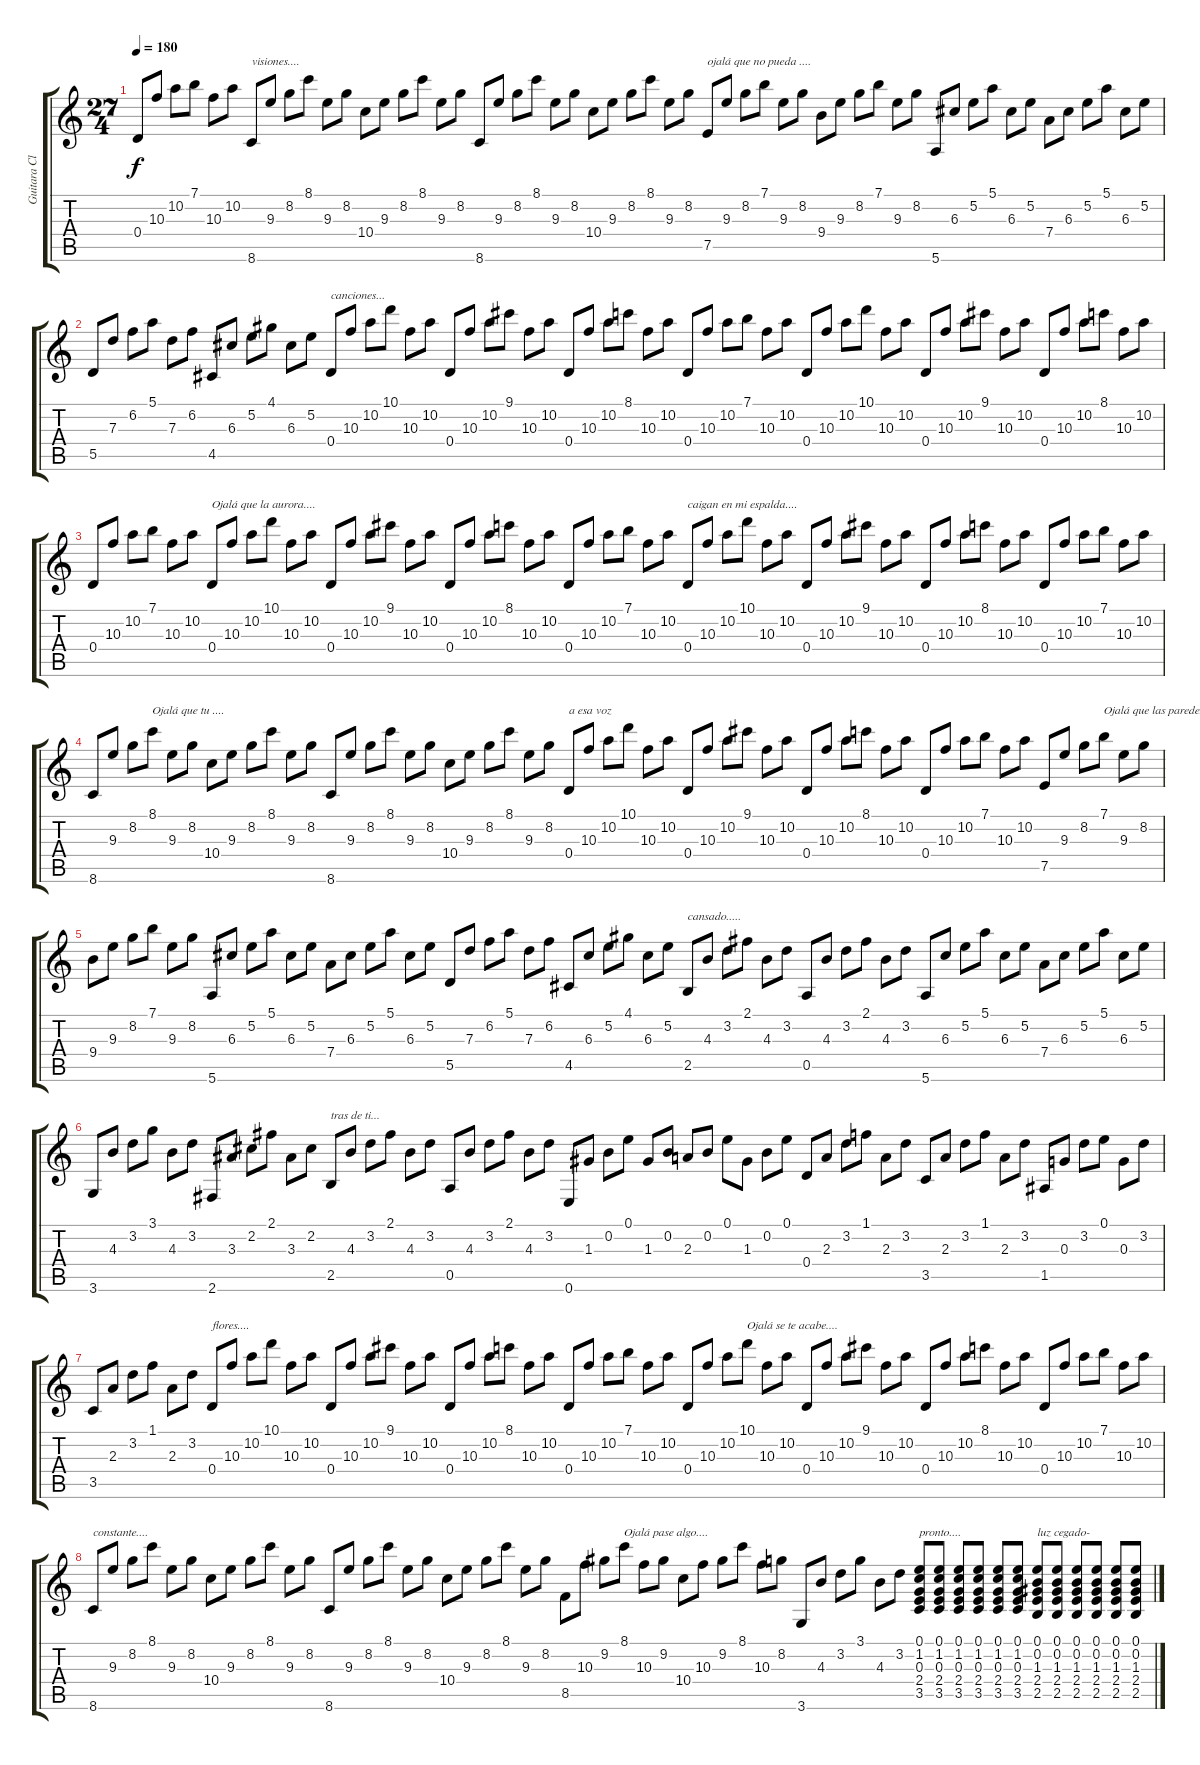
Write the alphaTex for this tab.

\track ("Guitara Clásica" "Guitara Cl") {instrument acousticguitarnylon}
\staff {score tabs}
\tuning (E4 B3 G3 D3 A2 E2) {hide}
\ts (27 4)
\tempo 180
\clef g2
\ks c
0.4.8{dy f} 10.3.8 10.2.8 7.1.8 10.3.8 10.2.8 8.6.8{txt "visiones...."} 9.3.8 8.2.8 8.1.8 9.3.8 8.2.8 10.4.8 9.3.8 8.2.8 8.1.8 9.3.8 8.2.8 8.6.8 9.3.8 8.2.8 8.1.8 9.3.8 8.2.8 10.4.8 9.3.8 8.2.8 8.1.8 9.3.8 8.2.8 7.5.8{txt "ojalá que no pueda ...."} 9.3.8 8.2.8 7.1.8 9.3.8 8.2.8 9.4.8 9.3.8 8.2.8 7.1.8 9.3.8 8.2.8 5.6.8 6.3.8 5.2.8 5.1.8 6.3.8 5.2.8 7.4.8 6.3.8 5.2.8 5.1.8 6.3.8 5.2.8 |
5.5.8 7.3.8 6.2.8 5.1.8 7.3.8 6.2.8 4.5.8 6.3.8 5.2.8 4.1.8 6.3.8 5.2.8 0.4.8{txt "canciones..."} 10.3.8 10.2.8 10.1.8 10.3.8 10.2.8 0.4.8 10.3.8 10.2.8 9.1.8 10.3.8 10.2.8 0.4.8 10.3.8 10.2.8 8.1.8 10.3.8 10.2.8 0.4.8 10.3.8 10.2.8 7.1.8 10.3.8 10.2.8 0.4.8 10.3.8 10.2.8 10.1.8 10.3.8 10.2.8 0.4.8 10.3.8 10.2.8 9.1.8 10.3.8 10.2.8 0.4.8 10.3.8 10.2.8 8.1.8 10.3.8 10.2.8 |
0.4.8 10.3.8 10.2.8 7.1.8 10.3.8 10.2.8 0.4.8{txt "Ojalá que la aurora...."} 10.3.8 10.2.8 10.1.8 10.3.8 10.2.8 0.4.8 10.3.8 10.2.8 9.1.8 10.3.8 10.2.8 0.4.8 10.3.8 10.2.8 8.1.8 10.3.8 10.2.8 0.4.8 10.3.8 10.2.8 7.1.8 10.3.8 10.2.8 0.4.8{txt "caigan en mi espalda...."} 10.3.8 10.2.8 10.1.8 10.3.8 10.2.8 0.4.8 10.3.8 10.2.8 9.1.8 10.3.8 10.2.8 0.4.8 10.3.8 10.2.8 8.1.8 10.3.8 10.2.8 0.4.8 10.3.8 10.2.8 7.1.8 10.3.8 10.2.8 |
8.6.8 9.3.8 8.2.8 8.1.8{txt "Ojalá que tu ...."} 9.3.8 8.2.8 10.4.8 9.3.8 8.2.8 8.1.8 9.3.8 8.2.8 8.6.8 9.3.8 8.2.8 8.1.8 9.3.8 8.2.8 10.4.8 9.3.8 8.2.8 8.1.8 9.3.8 8.2.8 0.4.8{txt "a esa voz"} 10.3.8 10.2.8 10.1.8 10.3.8 10.2.8 0.4.8 10.3.8 10.2.8 9.1.8 10.3.8 10.2.8 0.4.8 10.3.8 10.2.8 8.1.8 10.3.8 10.2.8 0.4.8 10.3.8 10.2.8 7.1.8 10.3.8 10.2.8 7.5.8 9.3.8 8.2.8 7.1.8{txt "Ojalá que las paredes..."} 9.3.8 8.2.8 |
9.4.8 9.3.8 8.2.8 7.1.8 9.3.8 8.2.8 5.6.8 6.3.8 5.2.8 5.1.8 6.3.8 5.2.8 7.4.8 6.3.8 5.2.8 5.1.8 6.3.8 5.2.8 5.5.8 7.3.8 6.2.8 5.1.8 7.3.8 6.2.8 4.5.8 6.3.8 5.2.8 4.1.8 6.3.8 5.2.8 2.5.8{txt "cansado....."} 4.3.8 3.2.8 2.1.8 4.3.8 3.2.8 0.5.8 4.3.8 3.2.8 2.1.8 4.3.8 3.2.8 5.6.8 6.3.8 5.2.8 5.1.8 6.3.8 5.2.8 7.4.8 6.3.8 5.2.8 5.1.8 6.3.8 5.2.8 |
3.6.8 4.3.8 3.2.8 3.1.8 4.3.8 3.2.8 2.6.8 3.3.8 2.2.8 2.1.8 3.3.8 2.2.8 2.5.8{txt "tras de ti..."} 4.3.8 3.2.8 2.1.8 4.3.8 3.2.8 0.5.8 4.3.8 3.2.8 2.1.8 4.3.8 3.2.8 0.6.8 1.3.8 0.2.8 0.1.8 1.3.8 0.2.8 2.3.8 0.2.8 0.1.8 1.3.8 0.2.8 0.1.8 0.4.8 2.3.8 3.2.8 1.1.8 2.3.8 3.2.8 3.5.8 2.3.8 3.2.8 1.1.8 2.3.8 3.2.8 1.5.8 0.3.8 3.2.8 0.1.8 0.3.8 3.2.8 |
3.5.8 2.3.8 3.2.8 1.1.8 2.3.8 3.2.8 0.4.8{txt "flores...."} 10.3.8 10.2.8 10.1.8 10.3.8 10.2.8 0.4.8 10.3.8 10.2.8 9.1.8 10.3.8 10.2.8 0.4.8 10.3.8 10.2.8 8.1.8 10.3.8 10.2.8 0.4.8 10.3.8 10.2.8 7.1.8 10.3.8 10.2.8 0.4.8 10.3.8 10.2.8 10.1.8{txt "Ojalá se te acabe...."} 10.3.8 10.2.8 0.4.8 10.3.8 10.2.8 9.1.8 10.3.8 10.2.8 0.4.8 10.3.8 10.2.8 8.1.8 10.3.8 10.2.8 0.4.8 10.3.8 10.2.8 7.1.8 10.3.8 10.2.8 |
8.6.8{txt "constante...."} 9.3.8 8.2.8 8.1.8 9.3.8 8.2.8 10.4.8 9.3.8 8.2.8 8.1.8 9.3.8 8.2.8 8.6.8 9.3.8 8.2.8 8.1.8 9.3.8 8.2.8 10.4.8 9.3.8 8.2.8 8.1.8 9.3.8 8.2.8 8.5.8 10.3.8 9.2.8 8.1.8{txt "Ojalá pase algo...."} 10.3.8 9.2.8 10.4.8 10.3.8 9.2.8 8.1.8 10.3.8 8.2.8 3.6.8 4.3.8 3.2.8 3.1.8 4.3.8 3.2.8 (0.1 1.2 0.3 2.4 3.5).8{txt "pronto...."} (0.1 1.2 0.3 2.4 3.5).8 (0.1 1.2 0.3 2.4 3.5).8 (0.1 1.2 0.3 2.4 3.5).8 (0.1 1.2 0.3 2.4 3.5).8 (0.1 1.2 0.3 2.4 3.5).8 (0.1 0.2 1.3 2.4 2.5).8{txt "luz cegado-"} (0.1 0.2 1.3 2.4 2.5).8 (0.1 0.2 1.3 2.4 2.5).8 (0.1 0.2 1.3 2.4 2.5).8 (0.1 0.2 1.3 2.4 2.5).8 (0.1 0.2 1.3 2.4 2.5).8
